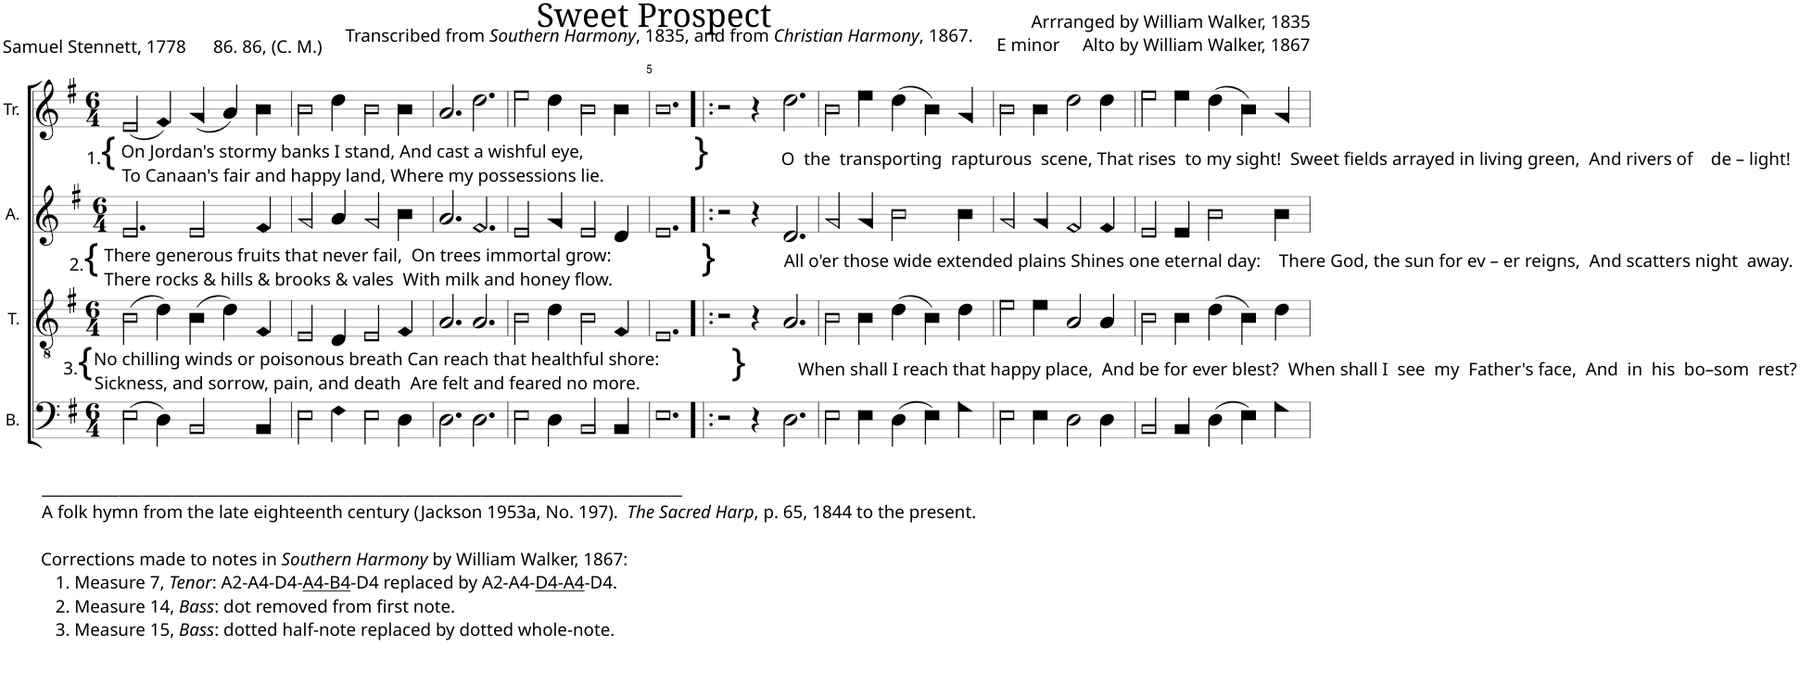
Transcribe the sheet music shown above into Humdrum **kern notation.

**kern	**kern	**kern	**kern
*part4	*part3	*part2	*part1
*staff4	*staff3	*staff2	*staff1
*I"B.	*I"T.	*I"A.	*I"Tr.
*I'B.	*I'T.	*I'A.	*I'Tr.
*clefF4	*clefGv2	*clefG2	*clefG2
*k[f#]	*k[f#]	*k[f#]	*k[f#]
*M6/4	*M6/4	*M6/4	*M6/4
=1	=1	=1	=1
!	!	!	!LO:TX:b:t=On Jordan's stormy banks I stand, And cast a wishful eye,
!	!	!	!LO:TX:b:t=To Canaan's fair and happy land, Where my possessions lie.
!	!	!	!LO:TX:b:t=1.
!	!	!	!LO:TX:b:t={
!	!	!LO:TX:b:t=There generous fruits that never fail,  On trees immortal grow&colon;	!
!	!	!LO:TX:b:t=There rocks & hills & brooks & vales  With milk and honey flow.	!
!	!	!LO:TX:b:t=2.	!
!	!	!LO:TX:b:t={	!
!	!LO:TX:b:t=No chilling winds or poisonous breath Can reach that healthful shore&colon;	!	!
!	!LO:TX:b:t=Sickness, and sorrow, pain, and death  Are felt and feared no more.	!	!
!	!LO:TX:b:t=3.	!	!
!	!LO:TX:b:t={	!	!
!LO:TX:b:t=___________________________________________________________________________________	!	!	!
!LO:TX:b:t=A folk hymn from the late eighteenth century (Jackson 1953a, No. 197).	!	!	!
!LO:TX:b:i:t=The Sacred Harp	!	!	!
!LO:TX:b:t=, p. 65, 1844 to the present.	!	!	!
!LO:TX:b:t=Corrections made to notes in	!	!	!
!LO:TX:b:i:t=Southern Harmony	!	!	!
!LO:TX:b:t=by William Walker, 1867&colon;	!	!	!
!LO:TX:b:t=1. Measure 7,	!	!	!
!LO:TX:b:i:t=Tenor	!	!	!
!LO:TX:b:t=&colon; A2-A4-D4-	!	!	!
!LO:TX:b:t=A4-B4	!	!	!
!LO:TX:b:t=-D4 replaced by A2-A4-	!	!	!
!LO:TX:b:t=D4-A4	!	!	!
!LO:TX:b:t=-D4.	!	!	!
!LO:TX:b:t=2. Measure 14,	!	!	!
!LO:TX:b:i:t=Bass	!	!	!
!LO:TX:b:t=&colon; dot removed from first note.	!	!	!
!LO:TX:b:t=3. Measure 15,	!	!	!
!LO:TX:b:i:t=Bass	!	!	!
!LO:TX:b:t=&colon; dotted half-note replaced by dotted whole-note.	!	!	!
(2E!\	(2B!\	2.e!/	(2e!/
4D!\)	4d!\)	.	4f#!/)
2BB!/	(4B!\	2e!/	(4g!/
.	4d!\)	.	4a!/)
4BB!/	4F#!/	4f#!/	4b!\
=2	=2	=2	=2
2E!\	2E!/	2g!/	2b!\
4F#!\	4D!/	4a!/	4dd!\
2E!\	2E!/	2g!/	2b!\
4D!\	4F#!/	4b!\	4b!\
=3	=3	=3	=3
2.D!\	2.A!/	2.a!/	2.a!/
2.D!\	2.A!/	2.f#!/	2.dd!\
=4	=4	=4	=4
2E!\	2B!\	2e!/	2ee!\
4D!\	4d!\	4g!/	4dd!\
2BB!/	2B!\	2e!/	2b!\
4BB!/	4F#!/	4d!/	4b!\
=5	=5	=5	=5
!	!	!	!LO:TX:b:t=}
!	!	!LO:TX:b:t=}	!
!	!LO:TX:b:t=}	!	!
1.E!	1.E!	1.e!	1.b!
=6!|:	=6!|:	=6!|:	=6!|:
2r	2r	2r	2r
4r	4r	4r	4r
!	!	!	!LO:TX:b:t=O  the  transporting  rapturous  scene, That rises  to my sight!  Sweet fields arrayed in living green,  And rivers of    de – light!
!	!	!LO:TX:b:t=All o'er those wide extended plains Shines one eternal day&colon;    There God, the sun for ev – er reigns,  And scatters night  away.	!
!	!LO:TX:b:t=When shall I reach that happy place,  And be for ever blest?  When shall I  see  my  Father's face,  And  in  his  bo–som  rest?	!	!
2.D!\	2.A!/	2.d!/	2.dd!\
=7	=7	=7	=7
2E!\	2B!\	2g!/	2b!\
4E!\	4B!\	4g!/	4ee!\
(4D!\	(4d!\	2b!\	(4dd!\
4E!\)	4B!\)	.	4b!\)
4G!\	4d!\	4b!\	4g!/
=8	=8	=8	=8
2E!\	2e!\	2g!/	2b!\
4E!\	4e!\	4g!/	4b!\
2D!\	2A!/	2f#!/	2dd!\
4D!\	4A!/	4f#!/	4dd!\
=9	=9	=9	=9
2BB!/	2B!\	2e!/	2ee!\
4BB!/	4B!\	4e!/	4ee!\
(4D!\	(4d!\	2b!\	(4dd!\
4E!\)	4B!\)	.	4b!\)
4G!\	4d!\	4b!\	4g!/
=	=	=	=
*-	*-	*-	*-
